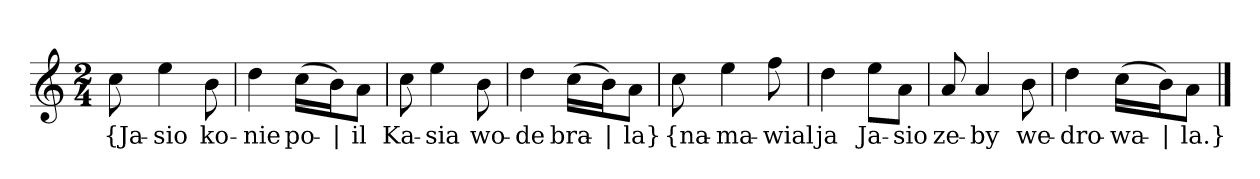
**kern	**text
*part1	*part1
*staff1	*staff1
*clefG2	*
*k[]	*
*a:	*
*M2/4	*
=	=
8cc	{Ja-
4ee	-sio
8b	ko-
=2	=2
4dd	-nie
(16cc\LL	po-
16b\J)	|
8a\J	-il
=3	=3
8cc	Ka-
4ee	-sia
8b	wo-
=4	=4
4dd	-de
(16cc\LL	bra-
16b\J)	|
8a\J	-la}
=5y	=5y
8cc	{na-
4ee	-ma-
8ff	-wial
=6	=6
4dd	ja
8ee\L	Ja-
8a\J	-sio
=7	=7
8a	ze-
4a	-by
8b	we-
=8	=8
4dd	-dro-
(16cc\LL	-wa-
16b\J)	|
8a\J	-la.}
==	==
*-	*-
